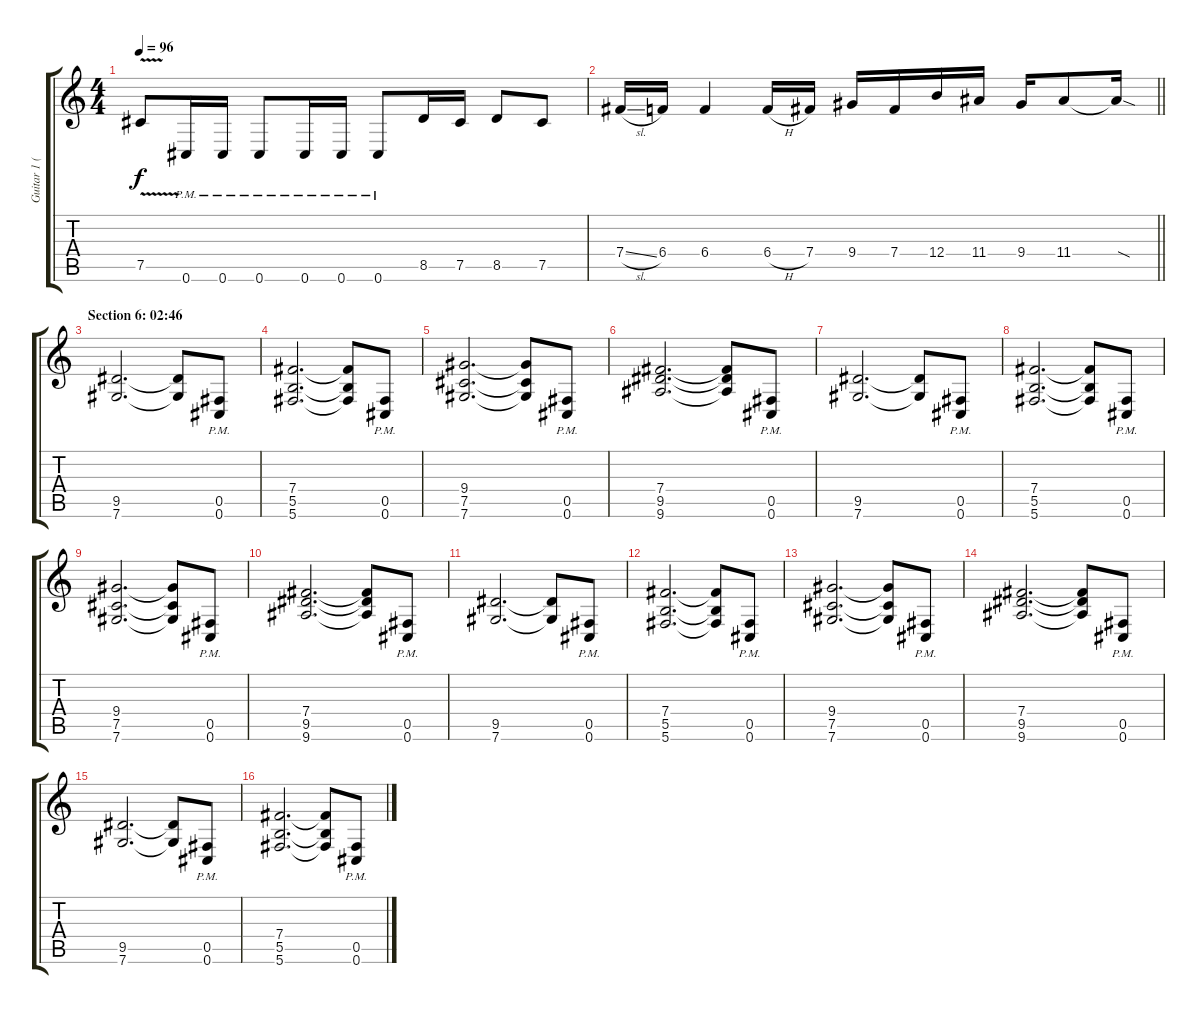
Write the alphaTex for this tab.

\track ("Guitar 1 (Distortion)" "Guitar 1 (") {instrument distortionguitar}
\staff {score tabs}
\tuning (Db4 Ab3 E3 B2 Gb2 Db2) {hide}
\ts (4 4)
\tempo 96
\clef g2
\ks c
7.5{v}.8{dy f} 0.6{pm}.16 0.6{pm}.16 0.6{pm}.8 0.6{pm}.16 0.6{pm}.16 0.6{pm}.8 8.5.16 7.5.16 8.5.8 7.5.8 |
\barLineRight lightlight
7.4{sl}.16 6.4.16 6.4.4 6.4{h}.16 7.4.16 9.4.16 7.4.16 12.4.16 11.4.16 9.4.16 11.4.8 11.4{sod t}.16 |
\section ("" "Section 6: 02:46")
(9.5 7.6).2{d} (9.5{t} 7.6{t}).8 (0.5{pm} 0.6{pm}).8 |
(7.4 5.5 5.6).2{d} (7.4{t} 5.5{t} 5.6{t}).8 (0.5{pm} 0.6{pm}).8 |
(9.4 7.5 7.6).2{d} (9.4{t} 7.5{t} 7.6{t}).8 (0.5{pm} 0.6{pm}).8 |
(7.4 9.5 9.6).2{d} (7.4{t} 9.5{t} 9.6{t}).8 (0.5{pm} 0.6{pm}).8 |
(9.5 7.6).2{d} (9.5{t} 7.6{t}).8 (0.5{pm} 0.6{pm}).8 |
(7.4 5.5 5.6).2{d} (7.4{t} 5.5{t} 5.6{t}).8 (0.5{pm} 0.6{pm}).8 |
(9.4 7.5 7.6).2{d} (9.4{t} 7.5{t} 7.6{t}).8 (0.5{pm} 0.6{pm}).8 |
(7.4 9.5 9.6).2{d} (7.4{t} 9.5{t} 9.6{t}).8 (0.5{pm} 0.6{pm}).8 |
(9.5 7.6).2{d} (9.5{t} 7.6{t}).8 (0.5{pm} 0.6{pm}).8 |
(7.4 5.5 5.6).2{d} (7.4{t} 5.5{t} 5.6{t}).8 (0.5{pm} 0.6{pm}).8 |
(9.4 7.5 7.6).2{d} (9.4{t} 7.5{t} 7.6{t}).8 (0.5{pm} 0.6{pm}).8 |
(7.4 9.5 9.6).2{d} (7.4{t} 9.5{t} 9.6{t}).8 (0.5{pm} 0.6{pm}).8 |
(9.5 7.6).2{d} (9.5{t} 7.6{t}).8 (0.5{pm} 0.6{pm}).8 |
(7.4 5.5 5.6).2{d} (7.4{t} 5.5{t} 5.6{t}).8 (0.5{pm} 0.6{pm}).8
